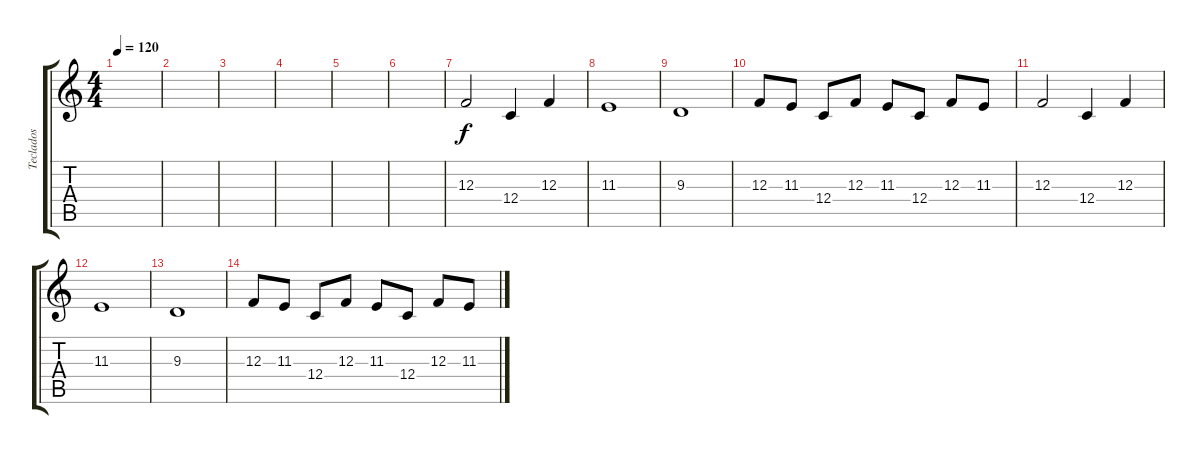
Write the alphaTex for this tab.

\track ("Teclados" "Teclados") {instrument acousticgrandpiano}
\staff {score tabs}
\tuning (D4 A3 F3 C3 G2 D2) {hide}
\ts (4 4)
\tempo 120
\clef g2
\ks c
|
|
|
|
|
|
12.3.2 12.4.4 12.3.4 |
11.3.1 |
9.3.1 |
12.3.8 11.3.8 12.4.8 12.3.8 11.3.8 12.4.8 12.3.8 11.3.8 |
12.3.2 12.4.4 12.3.4 |
11.3.1 |
9.3.1 |
12.3.8 11.3.8 12.4.8 12.3.8 11.3.8 12.4.8 12.3.8 11.3.8
